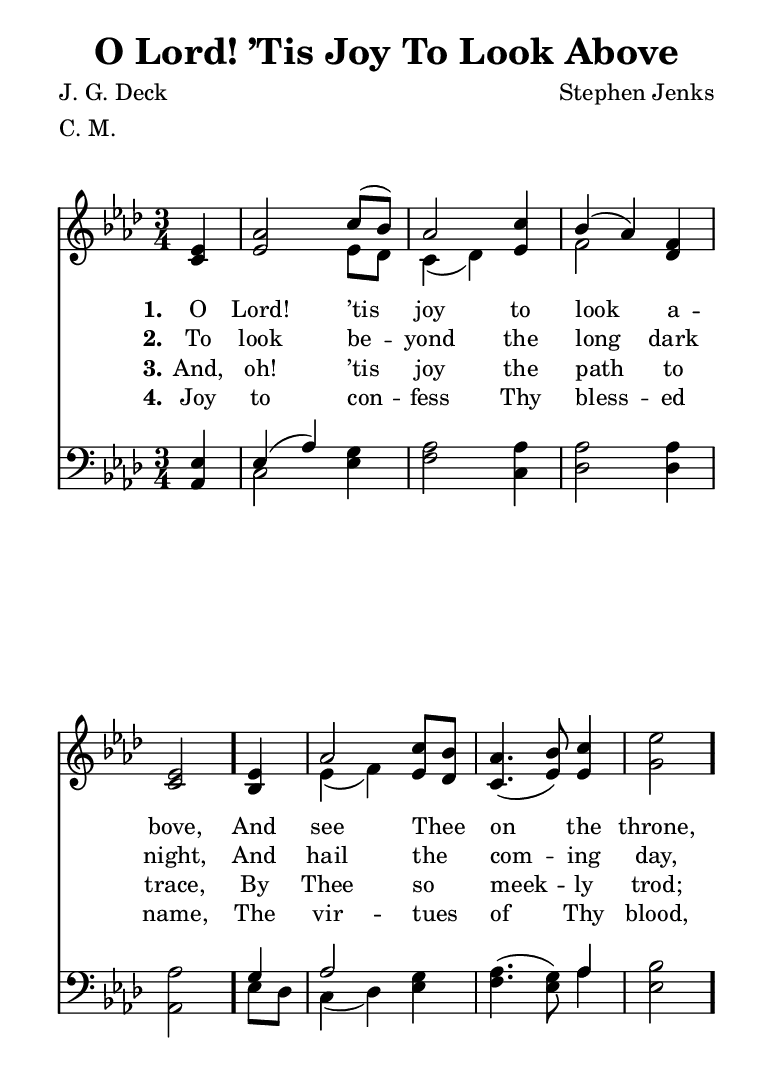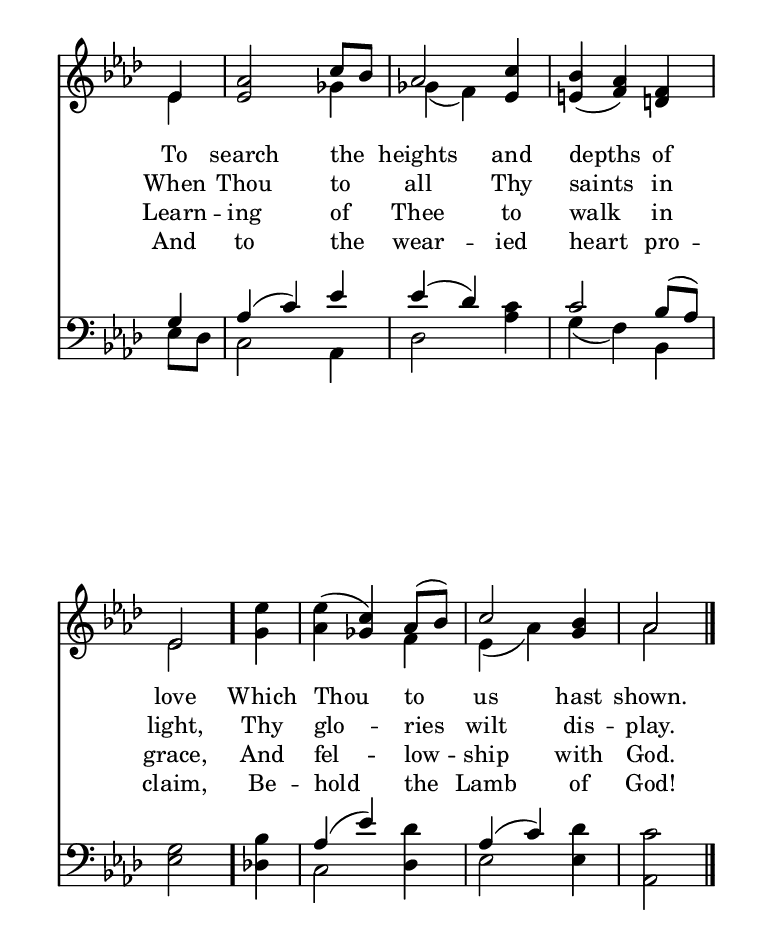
\include "common/global.ily"
\paper {
  \include "common/paper.ily"
  ragged-last-bottom = ##t
  systems-per-page = ##f
  % decrease system-to-system padding to fit onto page with previous score
  system-system-spacing.padding = 0.5
  system-system-spacing.basic-distance = 0.5
}

\header{
  hymnnumber = "162"
  title = "O Lord! ’Tis Joy To Look Above"
  tunename = "Communion"
  meter = "C. M."
  poet = "J. G. Deck"
  composer = "Stephen Jenks"
  %copyright = ""
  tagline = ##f
}

global = {
  \include "common/overrides.ily"
  \override Staff.TimeSignature.style = #'numbered
  \time 3/4
  \override Score.MetronomeMark.transparent = ##t % hide all fermata changes too
  \tempo 4=80
  \key aes \major
  \partial 4
  \autoBeamOff
}

notesSoprano = {
\global
\relative c' {

  ees4 | aes2 c8[( bes)] | aes2 c4 | bes4( aes) f | ees2
  ees4 | aes2 c8[ bes] | aes4.( bes8) c4 | ees2
  ees,4 | aes2 c8[ bes] | aes2 c4 | bes( aes) f | ees2 % original has impossible whole note at end of line here
  ees'4 | ees( c) aes8[( bes)] | c2 bes4 | aes2

  \bar "|."

}
}

notesAlto = {
\global
\relative e' {

  c4 | ees2 ees8[ des] | c4( des) ees | f2 des4 | c2
  bes4 | ees( f) ees8[ des] | c4.( ees8) ees4 | g2
  ees4 | ees2 ges4 | ges4( f) ees | e( f) d | ees2
  g4 | aes( ges) f | ees( aes) g | aes2

}
}

notesTenor = {
\global
\relative a {

  ees4 | ees( aes) g | aes2 aes4 | aes2 aes4 | aes2
  g4 | aes2 g4 | aes4.( g8) aes4 | bes2
  g4 | aes( c) ees | ees( des) c | c2 bes8[( aes)] | g2
  bes4 | aes4( ees') des | aes( c) des | c2

}
}

notesBass = {
\global
\relative f, {

  aes4 | c2 ees4 | f2 c4 | des2 des4 | aes2
  ees'8[ des] | c4( des) ees | f4.( ees8) aes4 | ees2
  ees8[ des] | c2 aes4 | des2 aes'4 | g( f) bes, | ees2
  des!4 | c2 des4 | ees2 ees4 | aes,2

}
}

wordsA = \lyricmode {
\set stanza = "1."

O Lord! ’tis joy to look a -- bove, \bar "."
And see Thee on the throne, \bar "." \break
To search the heights and depths of love \bar "."
Which Thou to us hast shown. \bar "." % XXX blue book puts full stop, but next stanza is not a complete sentence

}

wordsB = \lyricmode {
\set stanza = "2."

To look be -- yond the long dark night,
And hail the com -- ing day,
When Thou to all Thy saints in light,
Thy glo -- ries wilt dis -- play.

}

wordsC = \lyricmode {
\set stanza = "3."

And, oh! ’tis joy the path to trace,
By Thee so meek -- ly trod;
Learn -- ing of Thee to walk in grace,
And fel -- low -- ship with God.

}

wordsD = \lyricmode {
\set stanza = "4."

Joy to con -- fess Thy bless -- ed name,
The vir -- tues of Thy blood,
And to the wear -- ied heart pro -- claim,
Be -- hold the Lamb of God!

}

\score {
  \context ChoirStaff <<
    \context Staff = upper <<
      \set Staff.autoBeaming = ##f
      \set ChoirStaff.systemStartDelimiter = #'SystemStartBar
      \set ChoirStaff.printPartCombineTexts = ##f
      \partcombine #'(2 . 9) \notesSoprano \notesAlto
      \context NullVoice = sopranos { \voiceOne << \notesSoprano >> }
      \context NullVoice = altos { \voiceTwo << \notesAlto >> }
      \context Lyrics = one   \lyricsto sopranos \wordsA
      \context Lyrics = two   \lyricsto sopranos \wordsB
      \context Lyrics = three \lyricsto sopranos \wordsC
      \context Lyrics = four  \lyricsto sopranos \wordsD
    >>
    \context Staff = men <<
      \set Staff.autoBeaming = ##f
      \clef bass
      \set ChoirStaff.printPartCombineTexts = ##f
      \partcombine #'(2 . 9) \notesTenor \notesBass
      \context NullVoice = tenors { \voiceOne << \notesTenor >> }
      \context NullVoice = basses { \voiceTwo << \notesBass >> }
    >>
  >>
  \layout {
    \include "common/layout.ily"
  }
  \midi{
    \include "common/midi.ily"
  }
}

\version "2.19.49"  % necessary for upgrading to future LilyPond versions.

% vi:set et ts=2 sw=2 ai nocindent syntax=lilypond:
